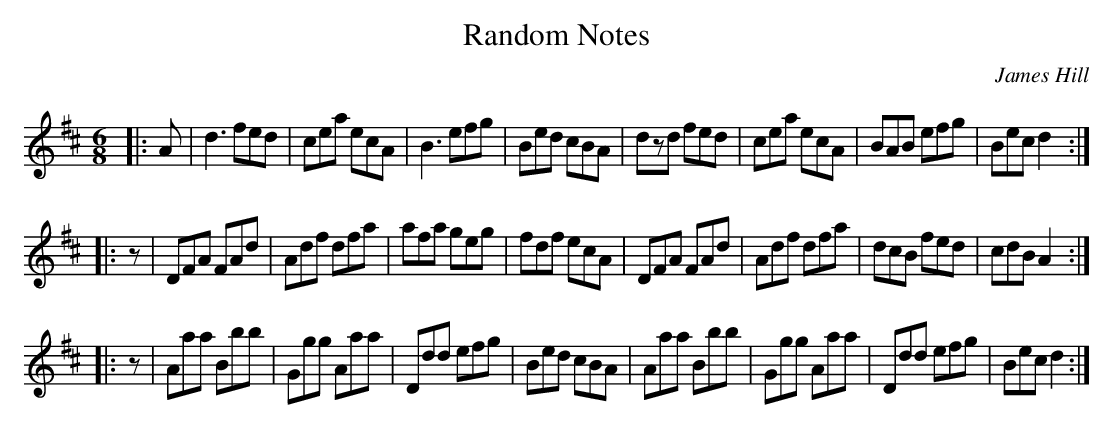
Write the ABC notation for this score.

X:1
T:Random Notes
C:James Hill
M:6/8
L:1/8
K:D
|:A|d3 fed|cea ecA|B3 efg|Bed cBA|dzd fed|cea ecA|BAB efg|Bec d2::
z|DFA FAd|Adf dfa|afa geg|fdf ecA|DFA FAd|Adf dfa|dcB fed|cdB A2::
z|Aaa Bbb|Ggg Aaa|Ddd efg|Bed cBA|Aaa Bbb|Ggg Aaa|Ddd efg|Bec d2:|
